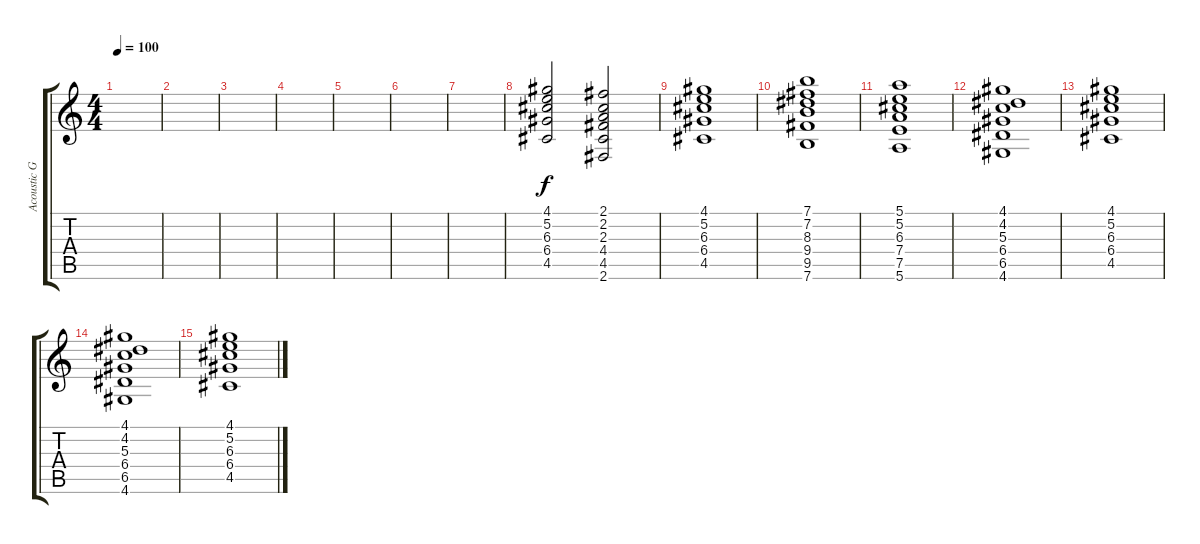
\track ("Acoustic Guitar" "Acoustic G") {instrument acousticguitarsteel}
\staff {score tabs}
\tuning (E4 B3 G3 D3 A2 E2) {hide}
\ts (4 4)
\tempo 100
\clef g2
\ks c
|
|
|
|
|
|
|
(4.1 5.2 6.3 6.4 4.5).2 (2.1 2.2 2.3 4.4 4.5 2.6).2 |
(4.1 5.2 6.3 6.4 4.5).1 |
(7.1 7.2 8.3 9.4 9.5 7.6).1 |
(5.1 5.2 6.3 7.4 7.5 5.6).1 |
(4.1 4.2 5.3 6.4 6.5 4.6).1 |
(4.1 5.2 6.3 6.4 4.5).1 |
(4.1 4.2 5.3 6.4 6.5 4.6).1 |
(4.1 5.2 6.3 6.4 4.5).1
